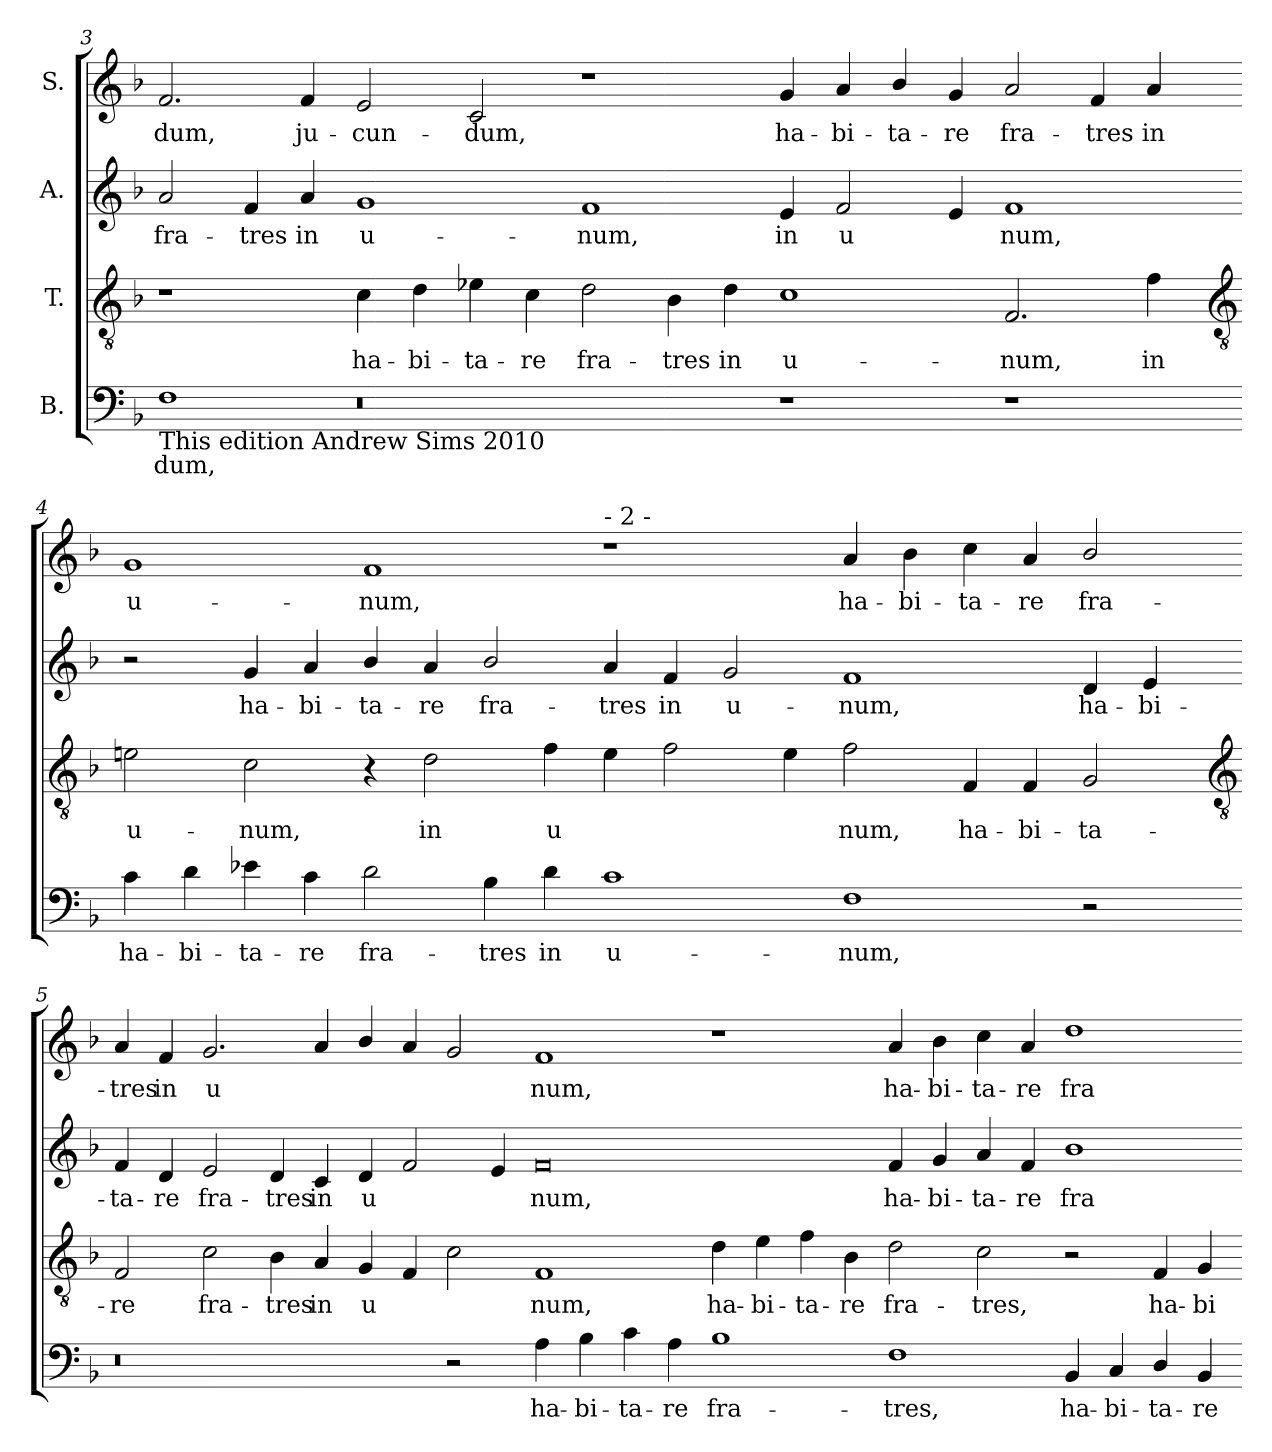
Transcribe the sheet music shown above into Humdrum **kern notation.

**kern	**text	**kern	**text	**kern	**text	**kern	**text
*part4	*part4	*part3	*part3	*part2	*part2	*part1	*part1
*staff4	*staff4	*staff3	*staff3	*staff2	*staff2	*staff1	*staff1
*I"B.	*	*I"T.	*	*I"A.	*	*I"S.	*
!!LO:LB:g=z
*clefF4	*	*clefGv2	*	*clefG2	*	*clefG2	*
*k[b-]	*	*k[b-]	*	*k[b-]	*	*k[b-]	*
*F:	*	*F:	*	*F:	*	*F:	*
=3	=3	=3	=3	=3	=3	=3	=3
!LO:TX:b:t=This edition  Andrew Sims 2010	!	!	!	!	!	!	!
!	!LO:LY:b	!	!	!	!LO:LY:b	!	!LO:LY:b
1F	dum,	1r	.	2a	fra-	2.f	dum,
!	!	!	!	!	!LO:LY:b	!	!
.	.	.	.	4f	-tres	.	.
!	!	!	!	!	!LO:LY:b	!	!LO:LY:b
.	.	.	.	4a	in	4f	ju-
!	!	!	!LO:LY:b	!	!LO:LY:b	!	!LO:LY:b
0r	.	4c	ha-	1g	u-	2e	-cun-
!	!	!	!LO:LY:b	!	!	!	!
.	.	4d	-bi-	.	.	.	.
!	!	!	!LO:LY:b	!	!	!	!LO:LY:b
.	.	4e-X	-ta-	.	.	2c	-dum,
!	!	!	!LO:LY:b	!	!	!	!
.	.	4c	-re	.	.	.	.
!	!	!	!LO:LY:b	!	!LO:LY:b	!	!
.	.	2d	fra-	1f	-num,	1r	.
!	!	!	!LO:LY:b	!	!	!	!
.	.	4B-	-tres	.	.	.	.
!	!	!	!LO:LY:b	!	!	!	!
.	.	4d	in	.	.	.	.
!	!	!	!LO:LY:b	!	!LO:LY:b	!	!LO:LY:b
1r	.	1c	u-	4e	in	4g	ha-
!	!	!	!	!	!LO:LY:b	!	!LO:LY:b
.	.	.	.	2f	u	4a	-bi-
!	!	!	!	!	!	!	!LO:LY:b
.	.	.	.	.	.	4b-/	-ta-
!	!	!	!	!	!	!	!LO:LY:b
.	.	.	.	4e	.	4g	-re
!	!	!	!LO:LY:b	!	!LO:LY:b	!	!LO:LY:b
1r	.	2.F	-num,	1f	num,	2a	fra-
!	!	!	!	!	!	!	!LO:LY:b
.	.	.	.	.	.	4f	-tres
!	!	!	!LO:LY:b	!	!	!	!LO:LY:b
.	.	4f	in	.	.	4a	in
!!LO:LB:g=z
=4-	=4-	=4-	=4-	=4-	=4-	=4-	=4-
*	*	*clefGv2	*	*	*	*	*
!	!LO:LY:b	!	!LO:LY:b	!	!	!	!LO:LY:b
4c	ha-	2e	u-	2r	.	1g	u-
!	!LO:LY:b	!	!	!	!	!	!
4d	-bi-	.	.	.	.	.	.
!	!LO:LY:b	!	!LO:LY:b	!	!LO:LY:b	!	!
4e-X	-ta-	2c	-num,	4g	ha-	.	.
!	!LO:LY:b	!	!	!	!LO:LY:b	!	!
4c	-re	.	.	4a	-bi-	.	.
!	!LO:LY:b	!	!	!	!LO:LY:b	!	!LO:LY:b
2d	fra-	4r	.	4b-/	-ta-	1f	-num,
!	!	!	!LO:LY:b	!	!LO:LY:b	!	!
.	.	2d	in	4a/	-re	.	.
!	!LO:LY:b	!	!	!	!LO:LY:b	!	!
4B-	-tres	.	.	2b-/	fra-	.	.
!	!LO:LY:b	!	!LO:LY:b	!	!	!	!
4d	in	4f	u	.	.	.	.
!	!	!	!	!	!	!LO:TX:a:t=- 2 -	!
!	!LO:LY:b	!	!	!	!LO:LY:b	!	!
1c	u-	4e	.	4a	-tres	1r	.
!	!	!	!	!	!LO:LY:b	!	!
.	.	2f	.	4f	in	.	.
!	!	!	!	!	!LO:LY:b	!	!
.	.	.	.	2g	u-	.	.
.	.	4e	.	.	.	.	.
!	!LO:LY:b	!	!LO:LY:b	!	!LO:LY:b	!	!LO:LY:b
1F	-num,	2f	num,	1f	-num,	4a	ha-
!	!	!	!	!	!	!	!LO:LY:b
.	.	.	.	.	.	4b-	-bi-
!	!	!	!LO:LY:b	!	!	!	!LO:LY:b
.	.	4F	ha-	.	.	4cc	-ta-
!	!	!	!LO:LY:b	!	!	!	!LO:LY:b
.	.	4F	-bi-	.	.	4a	-re
!	!	!	!LO:LY:b	!	!LO:LY:b	!	!LO:LY:b
2r	.	2G	-ta-	4d	ha-	2b-/	fra-
!	!	!	!	!	!LO:LY:b	!	!
.	.	.	.	4e	-bi-	.	.
!!LO:LB:g=z
=5-	=5-	=5-	=5-	=5-	=5-	=5-	=5-
*	*	*clefGv2	*	*	*	*	*
!	!	!	!LO:LY:b	!	!LO:LY:b	!	!LO:LY:b
0r	.	2F	-re	4f	-ta-	4a/	-tres
!	!	!	!	!	!LO:LY:b	!	!LO:LY:b
.	.	.	.	4d	-re	4f/	in
!	!	!	!LO:LY:b	!	!LO:LY:b	!	!LO:LY:b
.	.	2c	fra-	2e	fra-	2.g/	u
!	!	!	!LO:LY:b	!	!LO:LY:b	!	!
.	.	4B-	-tres	4d	-tres	.	.
!	!	!	!LO:LY:b	!	!LO:LY:b	!	!
.	.	4A	in	4c	in	4a/	.
!	!	!	!LO:LY:b	!	!LO:LY:b	!	!
.	.	4G	u	4d	u	4b-/	.
.	.	4F	.	2f	.	4a	.
2r	.	2c	.	.	.	2g	.
.	.	.	.	4e	.	.	.
!	!LO:LY:b	!	!LO:LY:b	!	!LO:LY:b	!	!LO:LY:b
4A	ha-	1F	num,	0f	num,	1f	num,
!	!LO:LY:b	!	!	!	!	!	!
4B-	-bi-	.	.	.	.	.	.
!	!LO:LY:b	!	!	!	!	!	!
4c	-ta-	.	.	.	.	.	.
!	!LO:LY:b	!	!	!	!	!	!
4A	-re	.	.	.	.	.	.
!	!LO:LY:b	!	!LO:LY:b	!	!	!	!
1B-	fra-	4d	ha-	.	.	1r	.
!	!	!	!LO:LY:b	!	!	!	!
.	.	4e	-bi-	.	.	.	.
!	!	!	!LO:LY:b	!	!	!	!
.	.	4f	-ta-	.	.	.	.
!	!	!	!LO:LY:b	!	!	!	!
.	.	4B-	-re	.	.	.	.
!	!LO:LY:b	!	!LO:LY:b	!	!LO:LY:b	!	!LO:LY:b
1F	-tres,	2d	fra-	4f	ha-	4a	ha-
!	!	!	!	!	!LO:LY:b	!	!LO:LY:b
.	.	.	.	4g	-bi-	4b-	-bi-
!	!	!	!LO:LY:b	!	!LO:LY:b	!	!LO:LY:b
.	.	2c	-tres,	4a	-ta-	4cc	-ta-
!	!	!	!	!	!LO:LY:b	!	!LO:LY:b
.	.	.	.	4f	-re	4a	-re
!	!LO:LY:b	!	!	!	!LO:LY:b	!	!LO:LY:b
4BB-	ha-	2r	.	1b-	fra-	1dd	fra-
!	!LO:LY:b	!	!	!	!	!	!
4C	-bi-	.	.	.	.	.	.
!	!LO:LY:b	!	!LO:LY:b	!	!	!	!
4D/	-ta-	4F	ha-	.	.	.	.
!	!LO:LY:b	!	!LO:LY:b	!	!	!	!
4BB-	-re	4G	-bi-	.	.	.	.
=-	=-	=-	=-	=-	=-	=-	=-
*-	*-	*-	*-	*-	*-	*-	*-
